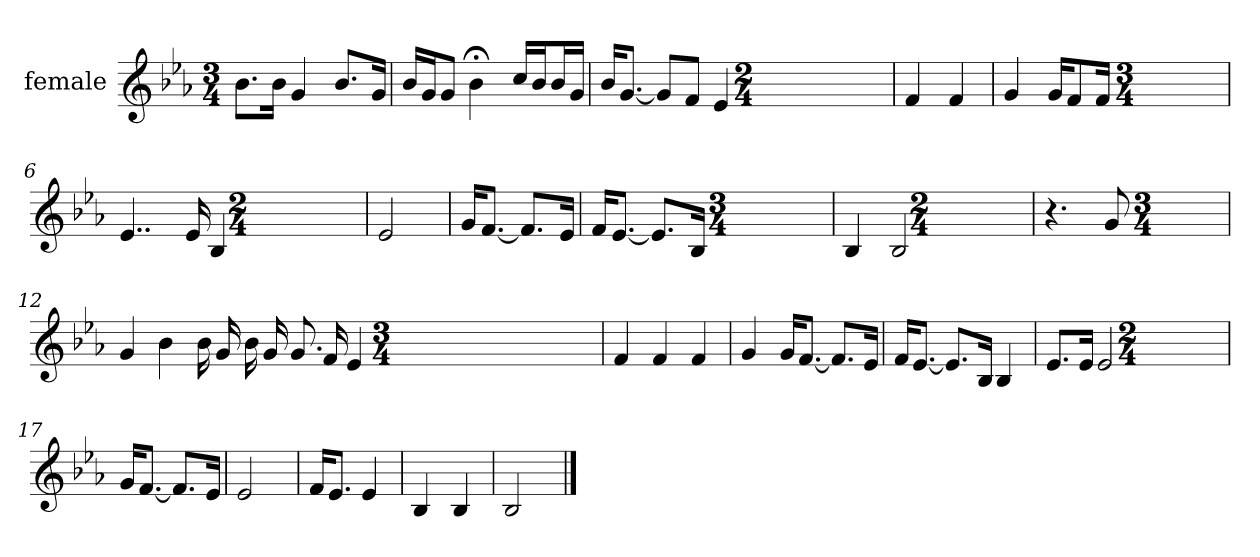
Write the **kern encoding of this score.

**kern
*part1
*staff1
*I"female
*clefG2
*k[b-e-a-]
*M3/4
*MM66
=1
8.b-\L
16b-\Jk
4g
8.b-/L
16g/Jk
=2
16b-/LL
16g/J
8g/J
4b-;<
16cc/LL
16b-/J
16b-/L
16g/JJ
=3
16b-/KL
[8.g/J
8g/L]
8f/J
4e-
*M2/4
=4
4f
4f
=5
4g
16g/KL
8f/
16f/Jk
*M3/4
=6
4..e-
16e-
4B-
*M2/4
=7
2e-
=8
16g/KL
[8.f/J
8.f/L]
16e-/Jk
=9
16f/KL
[8.e-/J
8.e-/L]
16B-/Jk
*M3/4
=10
4B-
2B-
*M2/4
=11
4.r
8g
*M3/4
=12
4g
4b-
16b-
16g
16b-
16g
8.g
16f
4e-
*M3/4
=13
4f
4f
4f
=14
4g
16g/KL
[8.f/J
8.f/L]
16e-/Jk
=15
16f/KL
[8.e-/J
8.e-/L]
16B-/Jk
4B-
=16
8.e-/L
16e-/Jk
2e-
*M2/4
=17
16g/KL
[8.f/J
8.f/L]
16e-/Jk
=18
2e-
=19
16f/KL
8.e-/J
4e-
=20
4B-
4B-
=21
2B-
==
*-
